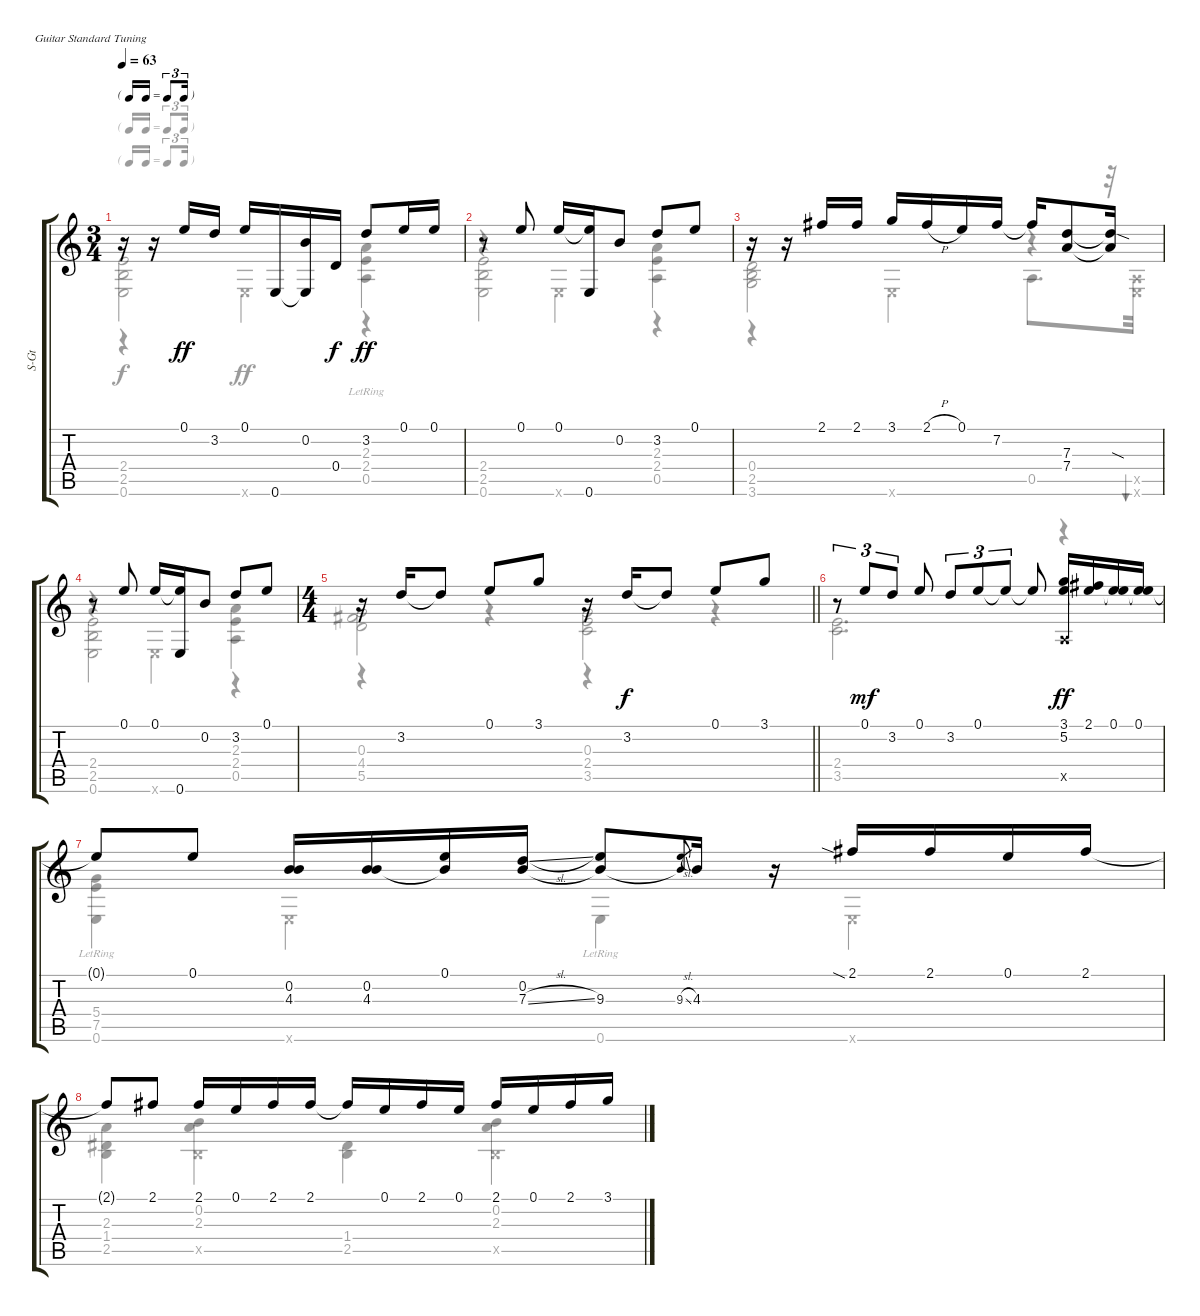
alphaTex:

\bracketExtendMode groupsimilarinstruments
\otherSystemsTrackNameOrientation horizontal
\track ("Guitar" "S-Gt") {instrument acousticguitarsteel}
\staff {score tabs}
\tuning (E4 B3 G3 D3 A2 E2)
\voice
\ts (3 4)
\beaming (8 2 2 2)
\tf triplet16th
\tempo 63
\clef g2
\ks c
r.16{dy ff beam Up} r.16{beam Up} 0.1.16{beam Up} 3.2.16{beam Up} 0.1.16{beam Up} 0.6.16{beam Up} (0.2 0.6{t}).16{beam Up} 0.4.16{dy f beam Up} 3.2.8{dy ff beam Up} 0.1.16{beam Up} 0.1.16{beam Up} |
r.8{beam Up} 0.1.8{beam Up} 0.1.16{beam Up} (0.6 0.1{t}).16{beam Up} 0.2.8{beam Up} 3.2.8{beam Up} 0.1.8{beam Up} |
r.16{beam Up} r.16{beam Up} 2.1{acc #}.16{beam Up} 2.1{acc #}.16{beam Up} 3.1.16{beam Up} 2.1{h acc #}.16{beam Up} 0.1.16{beam Up} 7.2{acc #}.16{beam Up} 7.2{t acc #}.16{beam Up} (7.3 7.4).8{beam Up} (7.3{sod t} 7.4{t}).16{beam Up} |
r.8{beam Up} 0.1.8{beam Up} 0.1.16{beam Up} (0.6 0.1{t}).16{beam Up} 0.2.8{beam Up} 3.2.8{beam Up} 0.1.8{beam Up} |
\ts (4 4)
\beaming (8 2 2 2 2)
\barLineRight lightlight
r.16{beam Up} 3.2.16{beam Up} 3.2{t}.8{beam Up} 0.1.8{beam Up} 3.1.8{beam Up} r.16{beam Up} 3.2.16{dy f beam Up} 3.2{t}.8{beam Up} 0.1.8{beam Up} 3.1.8{beam Up} |
r.8{tu (3 2) beam Up} 0.1.8{tu (3 2) dy mf beam Up} 3.2.8{tu (3 2) beam Up} 0.1.8{beam Up} 3.2.8{tu (3 2) beam Up} 0.1.8{tu (3 2) beam Up} 0.1{t}.8{tu (3 2) beam Up} 0.1{t}.8{beam Up} (3.1 5.2 0.5{x}).16{dy ff beam Up} (2.1{acc #} 5.2{t}).16{beam Up} (0.1 5.2{t}).16{beam Up} (0.1 5.2{t}).16{beam Up} |
0.1{t}.8{beam Up} 0.1.8{beam Up} (0.2 4.3).16{beam Up} (0.2 4.3).16{beam Up} (0.1 0.2{t}).16{beam Up} (7.3{sl} 0.2).16{beam Up} (9.3 0.2{t}).8{beam Up} (9.3{sl} 0.2{t}).8{gr beam Up} 4.3.16{beam Up} r.16{beam Up} 2.1{sia acc #}.16{beam Up} 2.1{acc #}.16{beam Up} 0.1.16{beam Up} 2.1{acc #}.16{beam Up} |
2.1{t acc #}.8{beam Up} 2.1{acc #}.8{beam Up} 2.1{acc #}.16{beam Up} 0.1.16{beam Up} 2.1{acc #}.16{beam Up} 2.1{acc #}.16{beam Up} 2.1{t acc #}.16{beam Up} 0.1.16{beam Up} 2.1{acc #}.16{beam Up} 0.1.16{beam Up} 2.1{acc #}.16{beam Up} 0.1.16{beam Up} 2.1{acc #}.16{beam Up} 3.1.16{beam Up}
\voice
\clef g2
\ottava regular
\simile none
\ks c
(2.4 2.5 0.6).2{dy f beam Down} (2.4{lr} 2.3 0.5).4{beam Down} |
(2.4 2.5 0.6).2{beam Down} (2.4 0.5 2.3).4{beam Down} |
(0.4 2.5 3.6).2{beam Down} 0.5.8{d beam Down} r.32{beam Down} (0.5{x} 0.6{x}).32{bu 30 beam Down} |
(2.4 2.5 0.6).2{beam Down} (2.4 0.5 2.3).4{beam Down} |
\barLineRight lightlight
(4.4{acc #} 5.5 0.3).2{beam Down} (3.5 2.4 0.3).2{beam Down} |
(2.4 3.5).2{d beam Down} r.4{beam Down} |
(5.4{lr} 7.5{lr} 0.6{lr}).4{beam Down} 0.6{x}.4{beam Down} 0.6{lr}.4{beam Down} 0.6{x}.4{beam Down} |
(2.3 1.4{acc #} 2.5).4{beam Down} (0.2 2.3 2.5{x}).4{beam Down} (1.4{acc #} 2.5).4{beam Down} (0.2 2.3 2.5{x}).4{beam Down}
\voice
\clef g2
\ottava regular
\simile none
\ks c
r.4{dy ff beam Down} 0.6{x}.4{beam Down} r.4{beam Down} |
r.4{beam Down} 0.6{x}.4{beam Down} r.4{beam Down} |
r.4{beam Down} 0.6{x}.4{beam Down} r.4{beam Down} |
r.4{beam Down} 0.6{x}.4{beam Down} r.4{beam Down} |
\barLineRight lightlight
r.4{beam Down} r.4{beam Down} r.4{beam Down} r.4{beam Down} |
|
|
